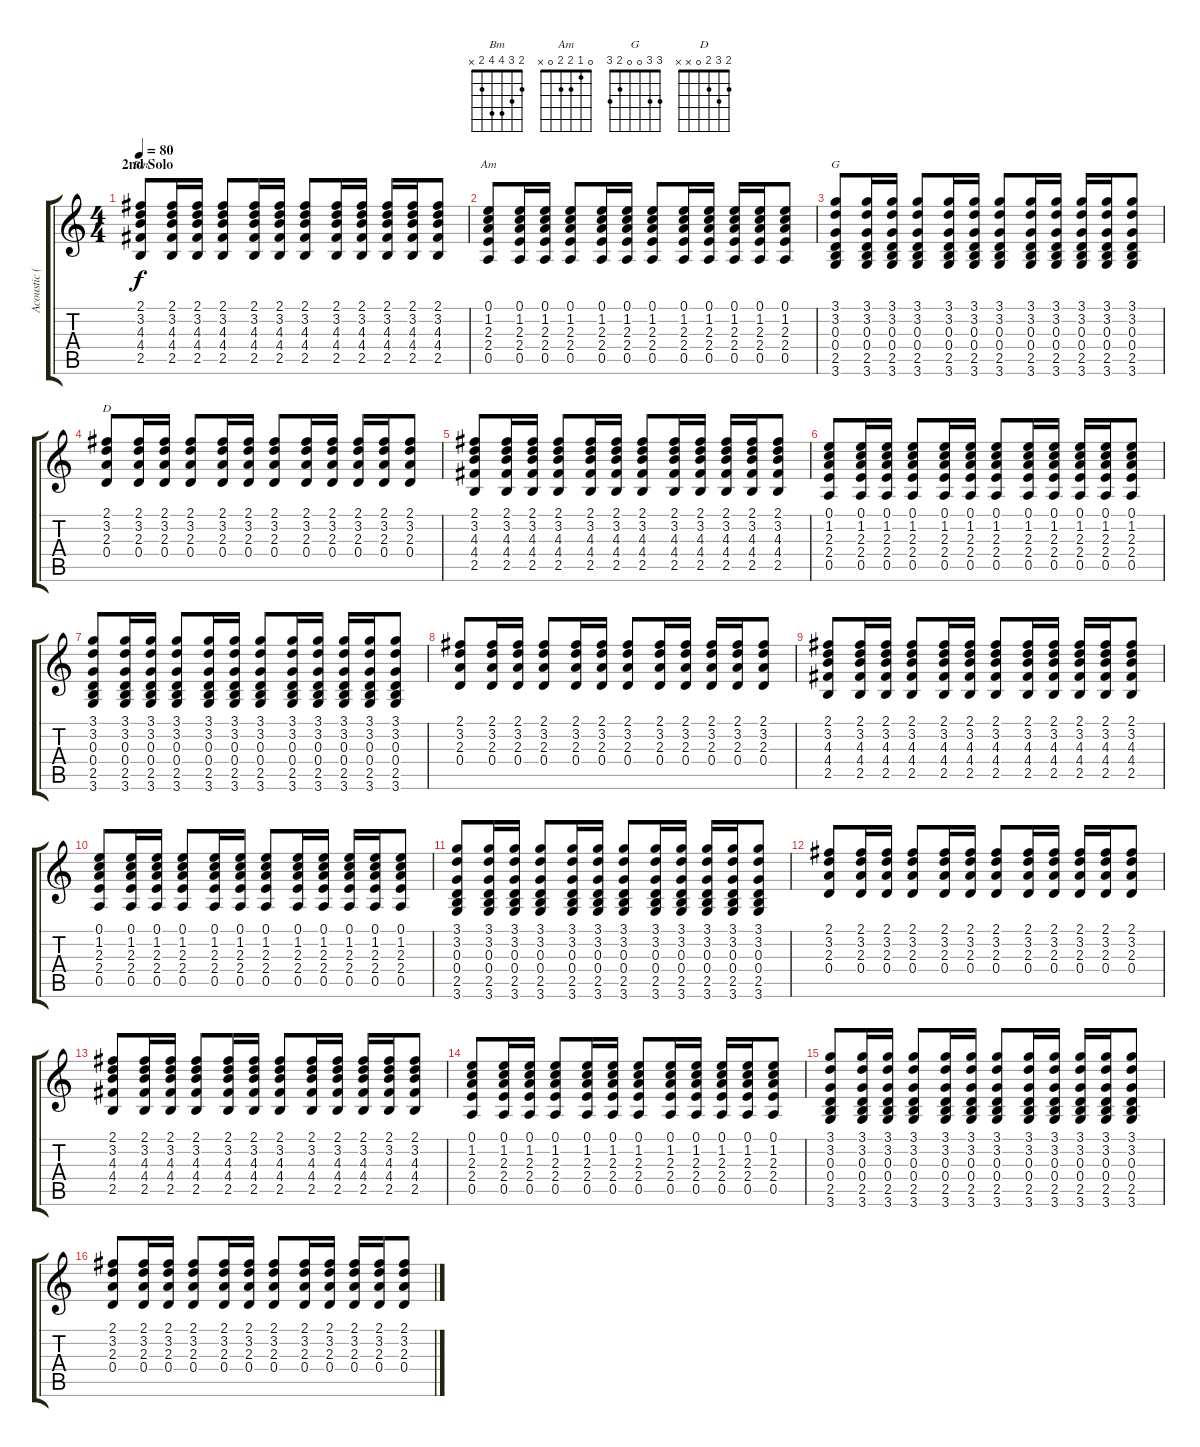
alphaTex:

\track ("Acoustic (12 Strings)" "Acoustic (") {instrument acousticguitarsteel}
\staff {score tabs}
\tuning (E4 B3 G3 D3 A2 E2) {hide}
\chord ("Bm" 2 3 4 4 2 x)
\chord ("Am" 0 1 2 2 0 x)
\chord ("G" 3 3 0 0 2 3)
\chord ("D" 2 3 2 0 x x)
\ts (4 4)
\section ("" "2nd Solo")
\tempo 80
\clef g2
\ks c
(2.1 3.2 4.3 4.4 2.5).8{ch "Bm" dy f} (2.1 3.2 4.3 4.4 2.5).16 (2.1 3.2 4.3 4.4 2.5).16 (2.1 3.2 4.3 4.4 2.5).8 (2.1 3.2 4.3 4.4 2.5).16 (2.1 3.2 4.3 4.4 2.5).16 (2.1 3.2 4.3 4.4 2.5).8 (2.1 3.2 4.3 4.4 2.5).16 (2.1 3.2 4.3 4.4 2.5).16 (2.1 3.2 4.3 4.4 2.5).16 (2.1 3.2 4.3 4.4 2.5).16 (2.1 3.2 4.3 4.4 2.5).8 |
(0.1 1.2 2.3 2.4 0.5).8{ch "Am"} (0.1 1.2 2.3 2.4 0.5).16 (0.1 1.2 2.3 2.4 0.5).16 (0.1 1.2 2.3 2.4 0.5).8 (0.1 1.2 2.3 2.4 0.5).16 (0.1 1.2 2.3 2.4 0.5).16 (0.1 1.2 2.3 2.4 0.5).8 (0.1 1.2 2.3 2.4 0.5).16 (0.1 1.2 2.3 2.4 0.5).16 (0.1 1.2 2.3 2.4 0.5).16 (0.1 1.2 2.3 2.4 0.5).16 (0.1 1.2 2.3 2.4 0.5).8 |
(3.1 3.2 0.3 0.4 2.5 3.6).8{ch "G"} (3.1 3.2 0.3 0.4 2.5 3.6).16 (3.1 3.2 0.3 0.4 2.5 3.6).16 (3.1 3.2 0.3 0.4 2.5 3.6).8 (3.1 3.2 0.3 0.4 2.5 3.6).16 (3.1 3.2 0.3 0.4 2.5 3.6).16 (3.1 3.2 0.3 0.4 2.5 3.6).8 (3.1 3.2 0.3 0.4 2.5 3.6).16 (3.1 3.2 0.3 0.4 2.5 3.6).16 (3.1 3.2 0.3 0.4 2.5 3.6).16 (3.1 3.2 0.3 0.4 2.5 3.6).16 (3.1 3.2 0.3 0.4 2.5 3.6).8 |
(2.1 3.2 2.3 0.4).8{ch "D"} (2.1 3.2 2.3 0.4).16 (2.1 3.2 2.3 0.4).16 (2.1 3.2 2.3 0.4).8 (2.1 3.2 2.3 0.4).16 (2.1 3.2 2.3 0.4).16 (2.1 3.2 2.3 0.4).8 (2.1 3.2 2.3 0.4).16 (2.1 3.2 2.3 0.4).16 (2.1 3.2 2.3 0.4).16 (2.1 3.2 2.3 0.4).16 (2.1 3.2 2.3 0.4).8 |
(2.1 3.2 4.3 4.4 2.5).8 (2.1 3.2 4.3 4.4 2.5).16 (2.1 3.2 4.3 4.4 2.5).16 (2.1 3.2 4.3 4.4 2.5).8 (2.1 3.2 4.3 4.4 2.5).16 (2.1 3.2 4.3 4.4 2.5).16 (2.1 3.2 4.3 4.4 2.5).8 (2.1 3.2 4.3 4.4 2.5).16 (2.1 3.2 4.3 4.4 2.5).16 (2.1 3.2 4.3 4.4 2.5).16 (2.1 3.2 4.3 4.4 2.5).16 (2.1 3.2 4.3 4.4 2.5).8 |
(0.1 1.2 2.3 2.4 0.5).8 (0.1 1.2 2.3 2.4 0.5).16 (0.1 1.2 2.3 2.4 0.5).16 (0.1 1.2 2.3 2.4 0.5).8 (0.1 1.2 2.3 2.4 0.5).16 (0.1 1.2 2.3 2.4 0.5).16 (0.1 1.2 2.3 2.4 0.5).8 (0.1 1.2 2.3 2.4 0.5).16 (0.1 1.2 2.3 2.4 0.5).16 (0.1 1.2 2.3 2.4 0.5).16 (0.1 1.2 2.3 2.4 0.5).16 (0.1 1.2 2.3 2.4 0.5).8 |
(3.1 3.2 0.3 0.4 2.5 3.6).8 (3.1 3.2 0.3 0.4 2.5 3.6).16 (3.1 3.2 0.3 0.4 2.5 3.6).16 (3.1 3.2 0.3 0.4 2.5 3.6).8 (3.1 3.2 0.3 0.4 2.5 3.6).16 (3.1 3.2 0.3 0.4 2.5 3.6).16 (3.1 3.2 0.3 0.4 2.5 3.6).8 (3.1 3.2 0.3 0.4 2.5 3.6).16 (3.1 3.2 0.3 0.4 2.5 3.6).16 (3.1 3.2 0.3 0.4 2.5 3.6).16 (3.1 3.2 0.3 0.4 2.5 3.6).16 (3.1 3.2 0.3 0.4 2.5 3.6).8 |
(2.1 3.2 2.3 0.4).8 (2.1 3.2 2.3 0.4).16 (2.1 3.2 2.3 0.4).16 (2.1 3.2 2.3 0.4).8 (2.1 3.2 2.3 0.4).16 (2.1 3.2 2.3 0.4).16 (2.1 3.2 2.3 0.4).8 (2.1 3.2 2.3 0.4).16 (2.1 3.2 2.3 0.4).16 (2.1 3.2 2.3 0.4).16 (2.1 3.2 2.3 0.4).16 (2.1 3.2 2.3 0.4).8 |
(2.1 3.2 4.3 4.4 2.5).8 (2.1 3.2 4.3 4.4 2.5).16 (2.1 3.2 4.3 4.4 2.5).16 (2.1 3.2 4.3 4.4 2.5).8 (2.1 3.2 4.3 4.4 2.5).16 (2.1 3.2 4.3 4.4 2.5).16 (2.1 3.2 4.3 4.4 2.5).8 (2.1 3.2 4.3 4.4 2.5).16 (2.1 3.2 4.3 4.4 2.5).16 (2.1 3.2 4.3 4.4 2.5).16 (2.1 3.2 4.3 4.4 2.5).16 (2.1 3.2 4.3 4.4 2.5).8 |
(0.1 1.2 2.3 2.4 0.5).8 (0.1 1.2 2.3 2.4 0.5).16 (0.1 1.2 2.3 2.4 0.5).16 (0.1 1.2 2.3 2.4 0.5).8 (0.1 1.2 2.3 2.4 0.5).16 (0.1 1.2 2.3 2.4 0.5).16 (0.1 1.2 2.3 2.4 0.5).8 (0.1 1.2 2.3 2.4 0.5).16 (0.1 1.2 2.3 2.4 0.5).16 (0.1 1.2 2.3 2.4 0.5).16 (0.1 1.2 2.3 2.4 0.5).16 (0.1 1.2 2.3 2.4 0.5).8 |
(3.1 3.2 0.3 0.4 2.5 3.6).8 (3.1 3.2 0.3 0.4 2.5 3.6).16 (3.1 3.2 0.3 0.4 2.5 3.6).16 (3.1 3.2 0.3 0.4 2.5 3.6).8 (3.1 3.2 0.3 0.4 2.5 3.6).16 (3.1 3.2 0.3 0.4 2.5 3.6).16 (3.1 3.2 0.3 0.4 2.5 3.6).8 (3.1 3.2 0.3 0.4 2.5 3.6).16 (3.1 3.2 0.3 0.4 2.5 3.6).16 (3.1 3.2 0.3 0.4 2.5 3.6).16 (3.1 3.2 0.3 0.4 2.5 3.6).16 (3.1 3.2 0.3 0.4 2.5 3.6).8 |
(2.1 3.2 2.3 0.4).8 (2.1 3.2 2.3 0.4).16 (2.1 3.2 2.3 0.4).16 (2.1 3.2 2.3 0.4).8 (2.1 3.2 2.3 0.4).16 (2.1 3.2 2.3 0.4).16 (2.1 3.2 2.3 0.4).8 (2.1 3.2 2.3 0.4).16 (2.1 3.2 2.3 0.4).16 (2.1 3.2 2.3 0.4).16 (2.1 3.2 2.3 0.4).16 (2.1 3.2 2.3 0.4).8 |
(2.1 3.2 4.3 4.4 2.5).8 (2.1 3.2 4.3 4.4 2.5).16 (2.1 3.2 4.3 4.4 2.5).16 (2.1 3.2 4.3 4.4 2.5).8 (2.1 3.2 4.3 4.4 2.5).16 (2.1 3.2 4.3 4.4 2.5).16 (2.1 3.2 4.3 4.4 2.5).8 (2.1 3.2 4.3 4.4 2.5).16 (2.1 3.2 4.3 4.4 2.5).16 (2.1 3.2 4.3 4.4 2.5).16 (2.1 3.2 4.3 4.4 2.5).16 (2.1 3.2 4.3 4.4 2.5).8 |
(0.1 1.2 2.3 2.4 0.5).8 (0.1 1.2 2.3 2.4 0.5).16 (0.1 1.2 2.3 2.4 0.5).16 (0.1 1.2 2.3 2.4 0.5).8 (0.1 1.2 2.3 2.4 0.5).16 (0.1 1.2 2.3 2.4 0.5).16 (0.1 1.2 2.3 2.4 0.5).8 (0.1 1.2 2.3 2.4 0.5).16 (0.1 1.2 2.3 2.4 0.5).16 (0.1 1.2 2.3 2.4 0.5).16 (0.1 1.2 2.3 2.4 0.5).16 (0.1 1.2 2.3 2.4 0.5).8 |
(3.1 3.2 0.3 0.4 2.5 3.6).8 (3.1 3.2 0.3 0.4 2.5 3.6).16 (3.1 3.2 0.3 0.4 2.5 3.6).16 (3.1 3.2 0.3 0.4 2.5 3.6).8 (3.1 3.2 0.3 0.4 2.5 3.6).16 (3.1 3.2 0.3 0.4 2.5 3.6).16 (3.1 3.2 0.3 0.4 2.5 3.6).8 (3.1 3.2 0.3 0.4 2.5 3.6).16 (3.1 3.2 0.3 0.4 2.5 3.6).16 (3.1 3.2 0.3 0.4 2.5 3.6).16 (3.1 3.2 0.3 0.4 2.5 3.6).16 (3.1 3.2 0.3 0.4 2.5 3.6).8 |
(2.1 3.2 2.3 0.4).8 (2.1 3.2 2.3 0.4).16 (2.1 3.2 2.3 0.4).16 (2.1 3.2 2.3 0.4).8 (2.1 3.2 2.3 0.4).16 (2.1 3.2 2.3 0.4).16 (2.1 3.2 2.3 0.4).8 (2.1 3.2 2.3 0.4).16 (2.1 3.2 2.3 0.4).16 (2.1 3.2 2.3 0.4).16 (2.1 3.2 2.3 0.4).16 (2.1 3.2 2.3 0.4).8
